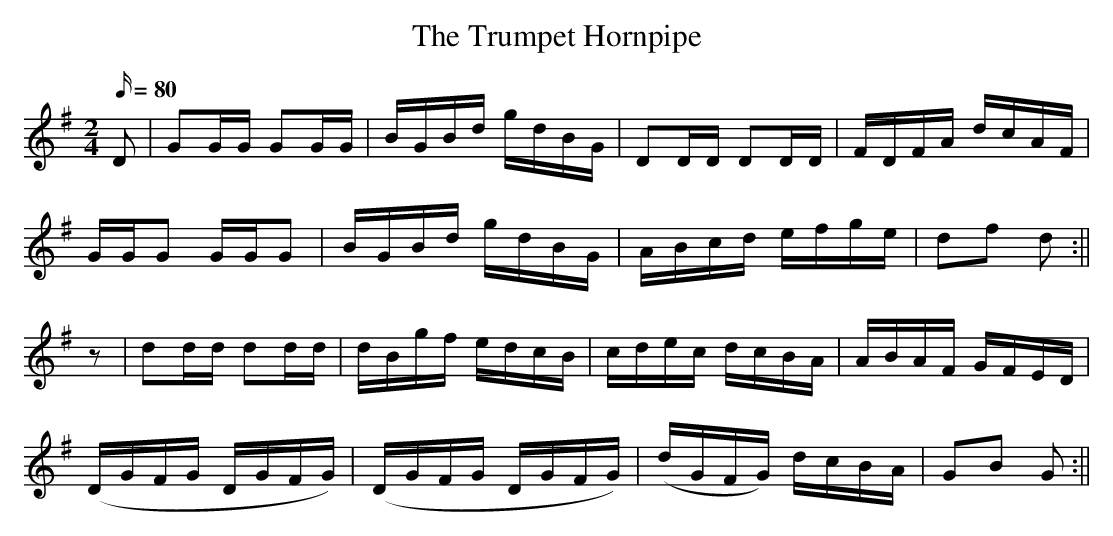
X:1
T: Trumpet Hornpipe, The
M: 2/4
L: 1/16
Q: 80
K: G
D2 | G2GG G2GG | BGBd gdBG | D2DD D2DD | FDFA dcAF |
GGG2 GGG2 | BGBd gdBG | ABcd efge |d2f2 d2 :||
z2 | d2dd d2dd | dBgf edcB | cdec dcBA | ABAF GFED |
(DGFG DGFG) | (DGFG DGFG) | (dGFG) dcBA | G2B2 G2  :||
